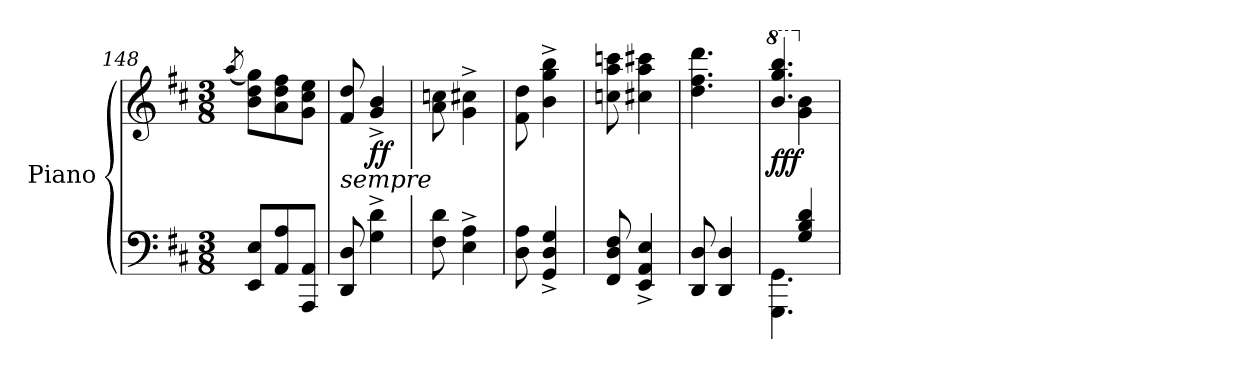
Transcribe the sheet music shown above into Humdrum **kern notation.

**kern	**kern	**dynam
*part1	*part1	*part1
*staff2	*staff1	*staff1/2
*I"Piano	*	*
*I'Pno	*	*
*clefF4	*clefG2	*
*k[f#c#]	*k[f#c#]	*
*M3/8	*M3/8	*
=148	=148	=148
.	(8qaa/	.
8EE/ 8E/L	8b\ 8dd\ 8gg\L)	.
8AA/ 8A/	8a\ 8dd\ 8ff#\	.
8AAA/ 8AA/J	8g\ 8cc#\ 8ee\J	.
=149	=149	=149
!LO:TX:a:i:t=sempre	!	!
8DD/ 8D/	8f#/ 8dd/	.
!	!	!LO:DY:b
4G\^ 4d\^	4g/^ 4b/^	ff
!!LO:LB:g=z
=150	=150	=150
8F#\ 8d\	8a\ 8ccn\	.
4E\^ 4A\^	4g\^ 4cc#X\^	.
=151	=151	=151
8D\ 8A\	8f#\ 8dd\	.
4GG/^ 4D/^ 4G/^	4b\^ 4gg\^ 4bb\^	.
=152	=152	=152
8FF#/ 8D/ 8F#/	8ccn\ 8aa\ 8cccn\	.
4EE/^ 4AA/^ 4E/^	4cc#X\ 4aa\ 4ccc#X\	.
=153	=153	=153
8DD/ 8D/	4.dd\ 4.ff#\ 4.ddd\	.
4DD/ 4D/	.	.
=154	=154	=154
*^	*	*
*	*	*8va	*
*	*	*^	*
!	!	!	!	!LO:DY:b
8rFyy	4.GGG\ 4.GG\	4.bb/ 4.ggg/ 4.bbb/	8ryy	fff
*	*	*X8va	*	*
4G/ 4B/ 4d/	.	.	4g\ 4b\	.
*v	*v	*	*	*
*	*v	*v	*
=	=	=
*-	*-	*-
